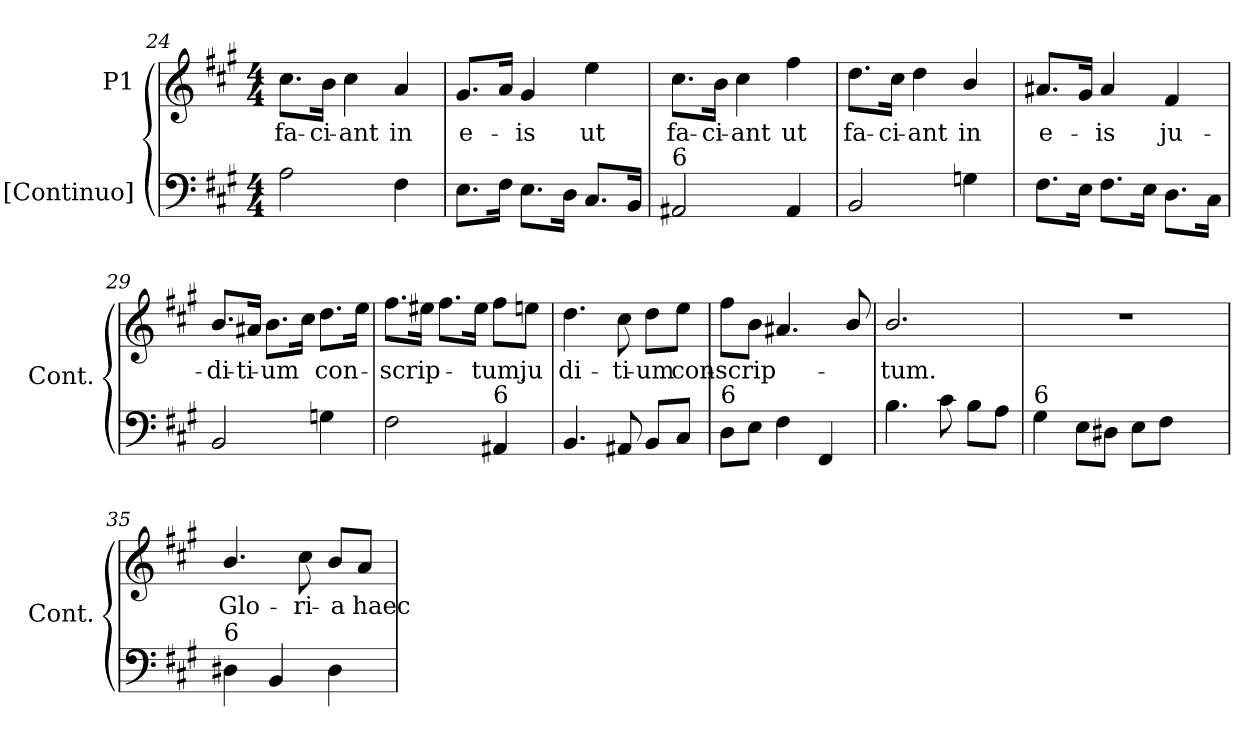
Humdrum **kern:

**kern	**kern	**text
*part2	*part1	*part1
*staff2	*staff1	*staff1
*I"[Continuo]	*I"P1	*
*I'Cont.	*	*
*clefF4	*clefG2	*
*k[f#c#g#]	*k[f#c#g#]	*
*A:	*A:	*
*M4/4	*M4/4	*
=24	=24	=24
!	!	!LO:LY:b:color=#000000
2Ai\	8.cc#i\L	fa-
!	!	!LO:LY:b:color=#000000
.	16bi\Jk	-ci-
!	!	!LO:LY:b:color=#000000
.	4cc#i\	-ant
!	!	!LO:LY:b:color=#000000
4F#i\	4ai/	in
=25	=25	=25
!	!	!LO:LY:b:color=#000000
8.Ei\L	8.g#i/L	e-
16F#i\Jk	16ai/Jk	.
!	!	!LO:LY:b:color=#000000
8.Ei\L	4g#i/	-is
16Di\Jk	.	.
!	!	!LO:LY:b:color=#000000
8.C#i/L	4eei\	ut
16BBi/Jk	.	.
=26	=26	=26
!LO:TX:a:t=6	!	!
!	!	!LO:LY:b:color=#000000
2AA#Xi/	8.cc#i\L	fa-
!	!	!LO:LY:b:color=#000000
.	16bi\Jk	-ci-
!	!	!LO:LY:b:color=#000000
.	4cc#i\	-ant
!	!	!LO:LY:b:color=#000000
4AA#i/	4ff#i\	ut
!!LO:LB:g=z
=27	=27	=27
!	!	!LO:LY:b:color=#000000
2BBi/	8.ddi\L	fa-
!	!	!LO:LY:b:color=#000000
.	16cc#i\Jk	-ci-
!	!	!LO:LY:b:color=#000000
.	4ddi\	-ant
!	!	!LO:LY:b:color=#000000
4Gni\	4bi/	in
=28	=28	=28
!	!	!LO:LY:b:color=#000000
8.F#i\L	8.a#Xi/L	e-
16Ei\Jk	16g#i/Jk	.
!	!	!LO:LY:b:color=#000000
8.F#i\L	4a#i/	-is
16Ei\Jk	.	.
!	!	!LO:LY:b:color=#000000
8.Di\L	4f#i/	ju-
16C#i\Jk	.	.
=29	=29	=29
!	!	!LO:LY:b:color=#000000
2BBi/	8.bi/L	-di-
!	!	!LO:LY:b:color=#000000
.	16a#Xi/Jk	-ti-
!	!	!LO:LY:b:color=#000000
.	8.bi\L	-um
.	16cc#i\Jk	.
!	!	!LO:LY:b:color=#000000
4Gni\	8.ddi\L	con-
.	16eei\Jk	.
=30	=30	=30
!	!	!LO:LY:b:color=#000000
2F#i\	8.ff#i\L	-scrip-
.	16ee#Xi\Jk	.
.	8.ff#i\L	.
.	16ee#i\Jk	.
!LO:TX:a:t=6	!	!
!	!	!LO:LY:b:color=#000000
4AA#Xi/	8ff#i\L	-tum,
!	!	!LO:LY:b:color=#000000
.	8eeni\J	ju
=31	=31	=31
!	!	!LO:LY:b:color=#000000
4.BBi/	4.ddi\	di-
!	!	!LO:LY:b:color=#000000
8AA#Xi/	8cc#i\	-ti-
!	!	!LO:LY:b:color=#000000
8BBi/L	8ddi\L	-um
!	!	!LO:LY:b:color=#000000
8C#i/J	8eei\J	con-
!!LO:LB:g=z
=32	=32	=32
!LO:TX:a:t=6	!	!
!	!	!LO:LY:b:color=#000000
8Di\L	8ff#i\L	-scrip-
8Ei\J	8bi\J	.
4F#i\	4.a#Xi/	.
4FF#i/	.	.
.	8bi/	.
=33	=33	=33
!	!	!LO:LY:b:color=#000000
4.Bi\	2.bi/	-tum.
8c#i\	.	.
8Bi\L	.	.
8Ai\J	.	.
=34	=34	=34
!LO:TX:a:t=6	!	!
!	!LO:N:vis=1	!
4G#i\	1r	.
8Ei\L	.	.
8D#Xi\J	.	.
8Ei\L	.	.
8F#i\J	.	.
4ryy	.	.
=35	=35	=35
!LO:TX:a:t=6	!	!
!	!	!LO:LY:b:color=#000000
4D#Xi\	4.bi/	Glo-
4BBi/	.	.
!	!	!LO:LY:b:color=#000000
.	8cc#i\	-ri-
!	!	!LO:LY:b:color=#000000
4D#i\	8bi/L	-a
!	!	!LO:LY:b:color=#000000
.	8ai/J	haec
=	=	=
*-	*-	*-
